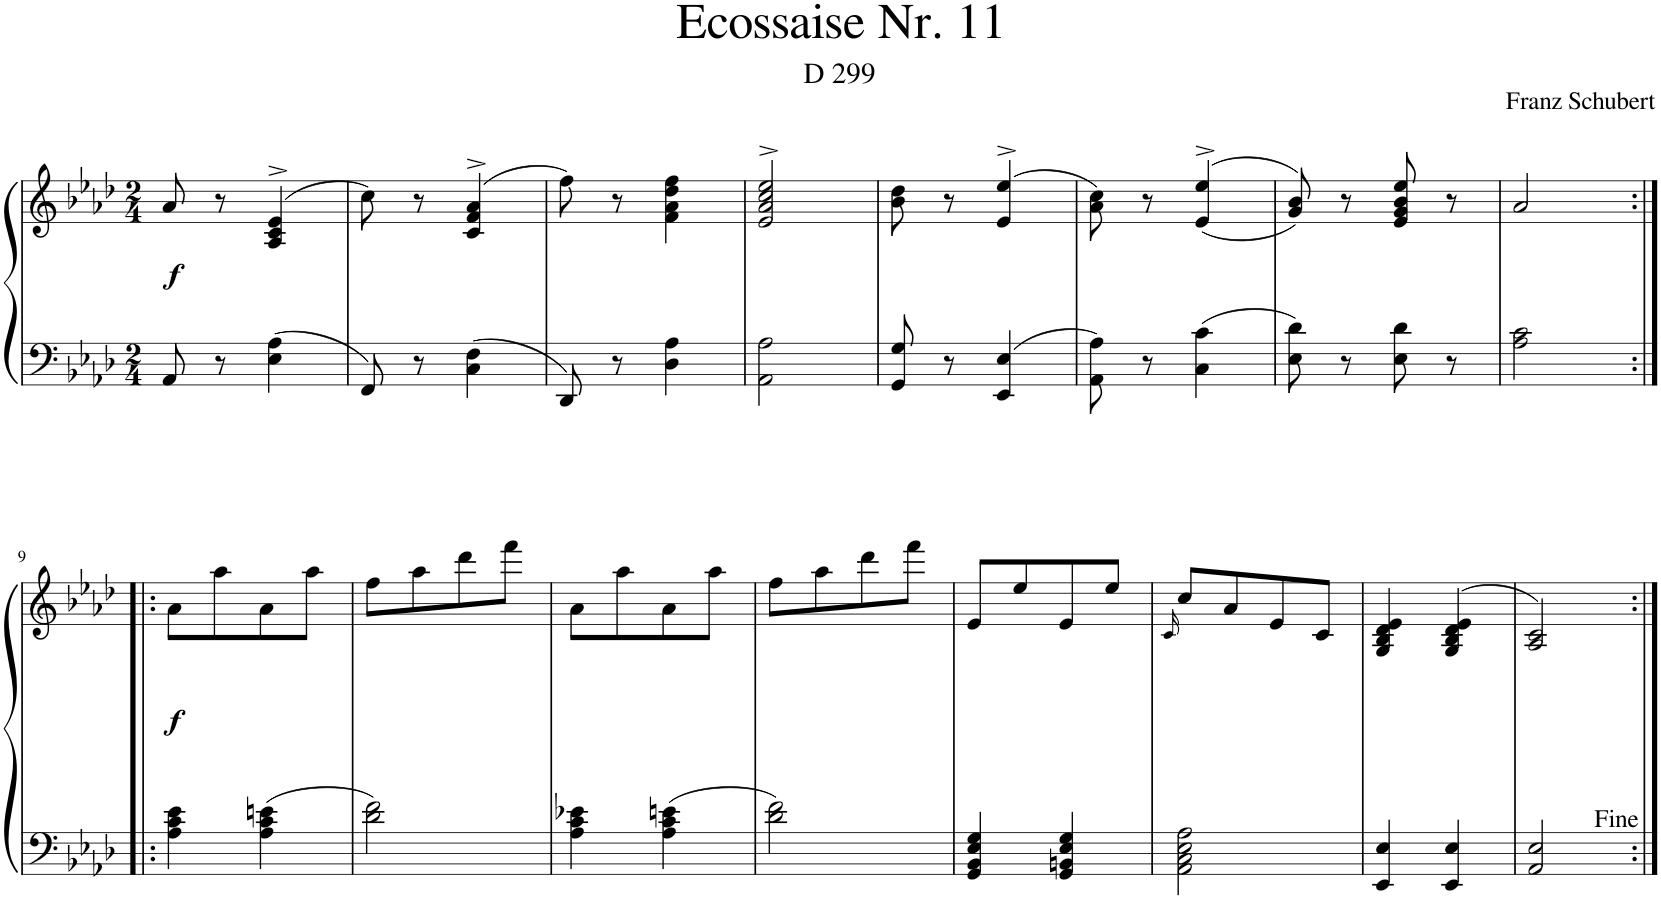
**kern	**kern	**dynam
*part1	*part1	*part1
*staff2	*staff1	*staff1/2
*I"Piano	*	*
*I'Pno.	*	*
*clefF4	*clefG2	*
*k[b-e-a-d-]	*k[b-e-a-d-]	*
*M2/4	*M2/4	*
=1	=1	=1
!	!	!LO:DY:b
8AA-/	8a-/	f
8r	8r	.
4E-\ 4A-\	(>4A-/^> 4c/^> 4e-/^>	.
=2	=2	=2
8FF/	8cc\)	.
8r	8r	.
4C\ 4F\	(>4c/^> 4f/^> 4a-/^>	.
=3	=3	=3
8DD-/	8ff\)	.
8r	8r	.
4D-\ 4A-\	4f\ 4a-\ 4dd-\ 4ff\	.
=4	=4	=4
2AA-\ 2A-\	2e-/^> 2a-/^> 2cc/^> 2ee-/^>	.
=5	=5	=5
8GG/ 8G/	8b-\ 8dd-\	.
8r	8r	.
4EE-/ 4E-/	(>4e-/^> 4ee-/^>	.
=6	=6	=6
8AA-\ 8A-\	8a-\ 8cc\)	.
8r	8r	.
4C\ 4c\	(>(4e-/^> 4ee-/^>	.
=7	=7	=7
8E-\ 8d-\	8g/ 8b-/))	.
8r	8r	.
8E-\ 8d-\	8e-/ 8g/ 8b-/ 8ee-/	.
8r	8r	.
=8	=8	=8
2A-\ 2c\	2a-/	.
!!LO:LB:g=z
=9:|!|:	=9:|!|:	=9:|!|:
!	!	!LO:DY:b
4A-\ 4c\ 4e-\	8a-\L	f
.	8aa-\	.
4A-\ 4c\ 4en\	8a-\	.
.	8aa-\J	.
=10	=10	=10
2d-\ 2f\	8ff\L	.
.	8aa-\	.
.	8ddd-\	.
.	8fff\J	.
=11	=11	=11
4A-\ 4c\ 4e-X\	8a-\L	.
.	8aa-\	.
4A-\ 4c\ 4en\	8a-\	.
.	8aa-\J	.
=12	=12	=12
2d-\ 2f\	8ff\L	.
.	8aa-\	.
.	8ddd-\	.
.	8fff\J	.
=13	=13	=13
4GG/ 4BB-/ 4E-/ 4G/	8e-/L	.
.	8ee-/	.
4GG/ 4BBn/ 4E-/ 4G/	8e-/	.
.	8ee-/J	.
=14	=14	=14
.	16qc/	.
2AA-\ 2C\ 2E-\ 2A-\	8cc/L	.
.	8a-/	.
.	8e-/	.
.	8c/J	.
=15	=15	=15
4EE-/ 4E-/	4G/ 4B-/ 4d-/ 4e-/	.
4EE-/ 4E-/	(>4G/ 4B-/ 4d-/ 4e-/	.
=16	=16	=16
2AA-/ 2E-/	2A-/ 2c/)	.
=:|!	=:|!	=:|!
*-	*-	*-
